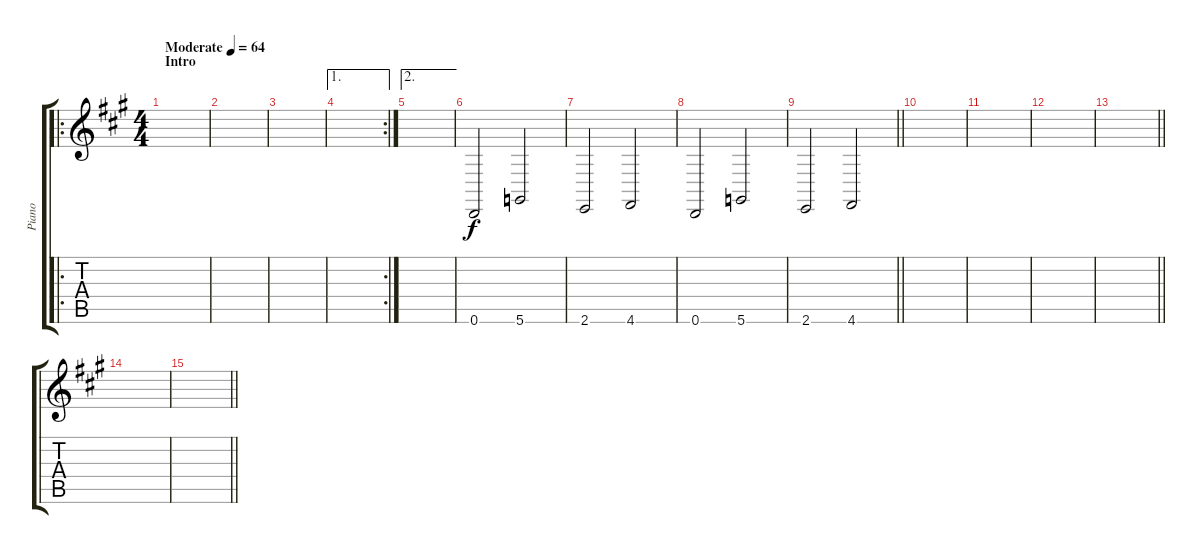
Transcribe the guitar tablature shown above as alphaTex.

\track ("Piano" "Piano") {instrument acousticgrandpiano}
\staff {score tabs}
\tuning (D4 A3 F3 C3 G2 D2) {hide}
\ro
\ts (4 4)
\section ("" "Intro")
\tempo (64 "Moderate")
\clef g2
\ks a
|
|
|
\ae 1
\rc 2
|
\ae 2
|
0.6.2 5.6.2 |
2.6.2 4.6.2 |
0.6.2 5.6.2 |
\barLineRight lightlight
2.6.2 4.6.2 |
|
|
|
\barLineRight lightlight
|
|
\barLineRight lightlight
